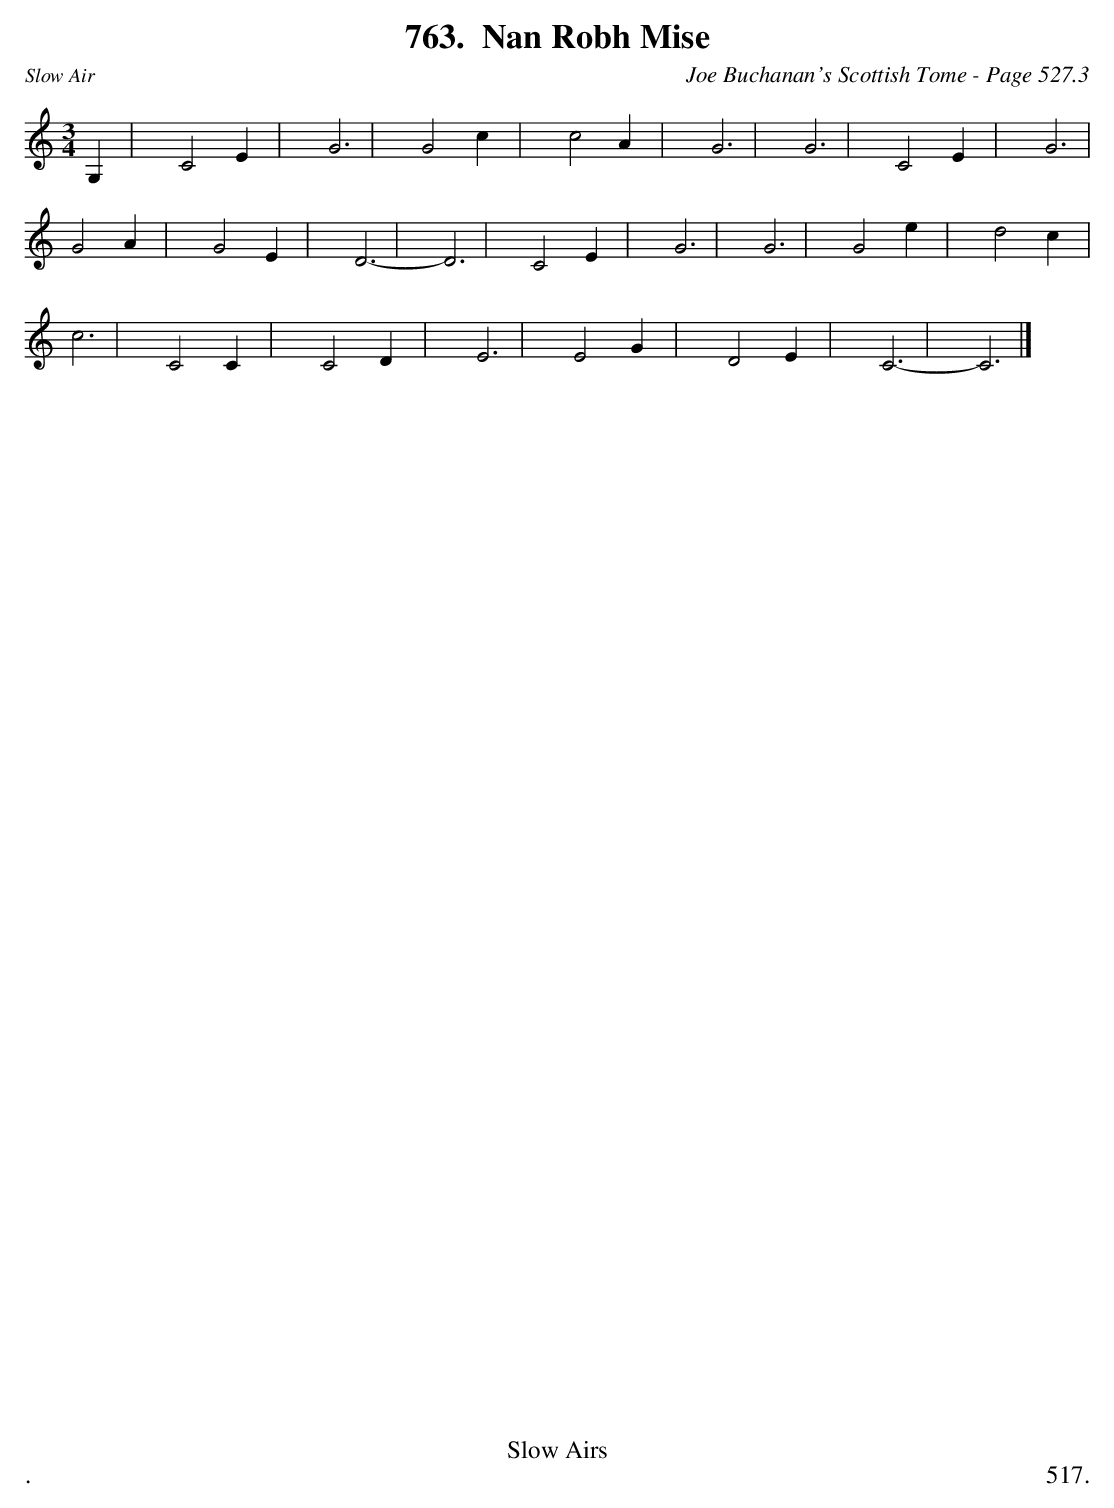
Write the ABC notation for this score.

X:1
T:Nan Robh Mise
C:Joe Buchanan's Scottish Tome - Page 527.3
L:1/4
M:3/4
K:C
G, | C2 E | G3 | G2 c | c2 A | G3 | G3 | C2 E | G3 |
G2 A | G2 E | D3- | D3 | C2 E | G3 | G3 | G2 e | d2 c |
c3 | C2 C | C2 D | E3 | E2 G | D2 E | C3- | C3 |]
